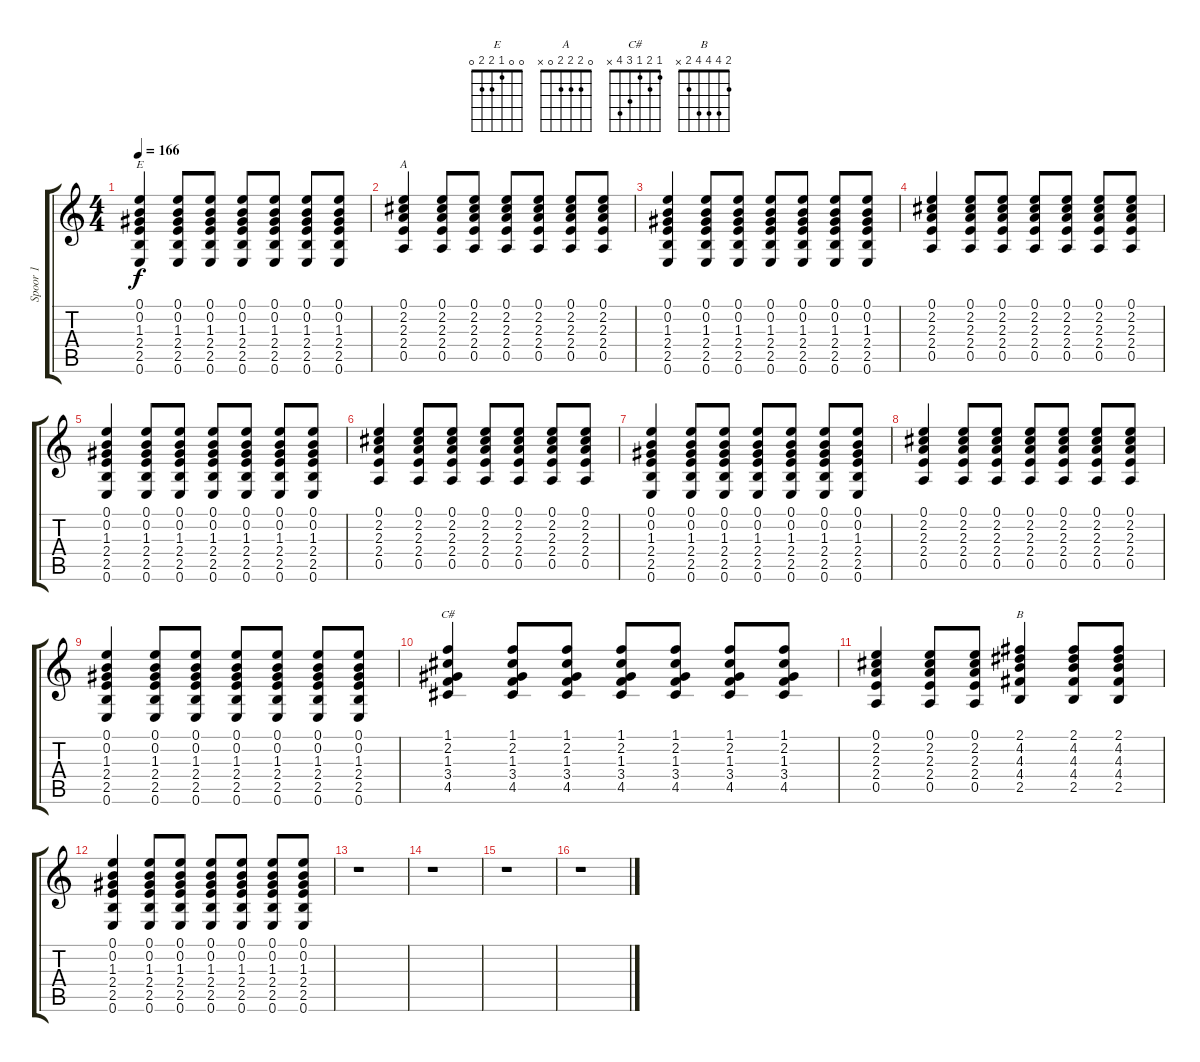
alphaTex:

\track ("Spoor 1" "Spoor 1") {instrument distortionguitar}
\staff {score tabs}
\tuning (E4 B3 G3 D3 A2 E2) {hide}
\chord ("E" 0 0 1 2 2 0)
\chord ("A" 0 2 2 2 0 x)
\chord ("C#" 1 2 1 3 4 x)
\chord ("B" 2 4 4 4 2 x)
\ts (4 4)
\tempo 166
\clef g2
\ks c
(0.1 0.2 1.3 2.4 2.5 0.6).4{ch "E" dy f instrument distortionguitar} (0.1 0.2 1.3 2.4 2.5 0.6).8 (0.1 0.2 1.3 2.4 2.5 0.6).8 (0.1 0.2 1.3 2.4 2.5 0.6).8 (0.1 0.2 1.3 2.4 2.5 0.6).8 (0.1 0.2 1.3 2.4 2.5 0.6).8 (0.1 0.2 1.3 2.4 2.5 0.6).8 |
(0.1 2.2 2.3 2.4 0.5).4{ch "A"} (0.1 2.2 2.3 2.4 0.5).8 (0.1 2.2 2.3 2.4 0.5).8 (0.1 2.2 2.3 2.4 0.5).8 (0.1 2.2 2.3 2.4 0.5).8 (0.1 2.2 2.3 2.4 0.5).8 (0.1 2.2 2.3 2.4 0.5).8 |
(0.1 0.2 1.3 2.4 2.5 0.6).4 (0.1 0.2 1.3 2.4 2.5 0.6).8 (0.1 0.2 1.3 2.4 2.5 0.6).8 (0.1 0.2 1.3 2.4 2.5 0.6).8 (0.1 0.2 1.3 2.4 2.5 0.6).8 (0.1 0.2 1.3 2.4 2.5 0.6).8 (0.1 0.2 1.3 2.4 2.5 0.6).8 |
(0.1 2.2 2.3 2.4 0.5).4 (0.1 2.2 2.3 2.4 0.5).8 (0.1 2.2 2.3 2.4 0.5).8 (0.1 2.2 2.3 2.4 0.5).8 (0.1 2.2 2.3 2.4 0.5).8 (0.1 2.2 2.3 2.4 0.5).8 (0.1 2.2 2.3 2.4 0.5).8 |
(0.1 0.2 1.3 2.4 2.5 0.6).4 (0.1 0.2 1.3 2.4 2.5 0.6).8 (0.1 0.2 1.3 2.4 2.5 0.6).8 (0.1 0.2 1.3 2.4 2.5 0.6).8 (0.1 0.2 1.3 2.4 2.5 0.6).8 (0.1 0.2 1.3 2.4 2.5 0.6).8 (0.1 0.2 1.3 2.4 2.5 0.6).8 |
(0.1 2.2 2.3 2.4 0.5).4 (0.1 2.2 2.3 2.4 0.5).8 (0.1 2.2 2.3 2.4 0.5).8 (0.1 2.2 2.3 2.4 0.5).8 (0.1 2.2 2.3 2.4 0.5).8 (0.1 2.2 2.3 2.4 0.5).8 (0.1 2.2 2.3 2.4 0.5).8 |
(0.1 0.2 1.3 2.4 2.5 0.6).4 (0.1 0.2 1.3 2.4 2.5 0.6).8 (0.1 0.2 1.3 2.4 2.5 0.6).8 (0.1 0.2 1.3 2.4 2.5 0.6).8 (0.1 0.2 1.3 2.4 2.5 0.6).8 (0.1 0.2 1.3 2.4 2.5 0.6).8 (0.1 0.2 1.3 2.4 2.5 0.6).8 |
(0.1 2.2 2.3 2.4 0.5).4 (0.1 2.2 2.3 2.4 0.5).8 (0.1 2.2 2.3 2.4 0.5).8 (0.1 2.2 2.3 2.4 0.5).8 (0.1 2.2 2.3 2.4 0.5).8 (0.1 2.2 2.3 2.4 0.5).8 (0.1 2.2 2.3 2.4 0.5).8 |
(0.1 0.2 1.3 2.4 2.5 0.6).4 (0.1 0.2 1.3 2.4 2.5 0.6).8 (0.1 0.2 1.3 2.4 2.5 0.6).8 (0.1 0.2 1.3 2.4 2.5 0.6).8 (0.1 0.2 1.3 2.4 2.5 0.6).8 (0.1 0.2 1.3 2.4 2.5 0.6).8 (0.1 0.2 1.3 2.4 2.5 0.6).8 |
(1.1 2.2 1.3 3.4 4.5).4{ch "C#"} (1.1 2.2 1.3 3.4 4.5).8 (1.1 2.2 1.3 3.4 4.5).8 (1.1 2.2 1.3 3.4 4.5).8 (1.1 2.2 1.3 3.4 4.5).8 (1.1 2.2 1.3 3.4 4.5).8 (1.1 2.2 1.3 3.4 4.5).8 |
(0.1 2.2 2.3 2.4 0.5).4 (0.1 2.2 2.3 2.4 0.5).8 (0.1 2.2 2.3 2.4 0.5).8 (2.1 4.2 4.3 4.4 2.5).4{ch "B"} (2.1 4.2 4.3 4.4 2.5).8 (2.1 4.2 4.3 4.4 2.5).8 |
(0.1 0.2 1.3 2.4 2.5 0.6).4 (0.1 0.2 1.3 2.4 2.5 0.6).8 (0.1 0.2 1.3 2.4 2.5 0.6).8 (0.1 0.2 1.3 2.4 2.5 0.6).8 (0.1 0.2 1.3 2.4 2.5 0.6).8 (0.1 0.2 1.3 2.4 2.5 0.6).8 (0.1 0.2 1.3 2.4 2.5 0.6).8 |
r.1 |
r.1 |
r.1 |
r.1
